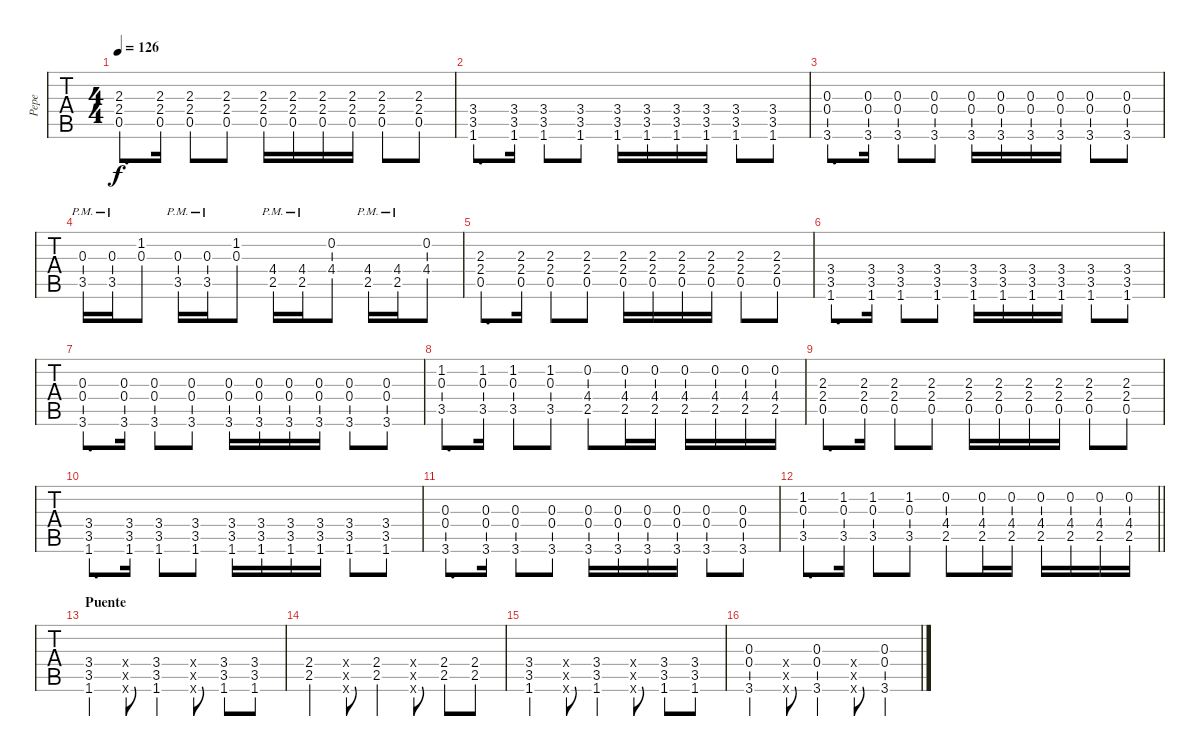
\track ("Pepe" "Pepe") {instrument distortionguitar}
\staff {tabs}
\tuning (Eb4 Bb3 Gb3 Db3 Ab2 Eb2) {hide}
\ts (4 4)
\tempo 126
\clef g2
\ks c
(2.3 2.4 0.5).8{d dy f} (2.3 2.4 0.5).16 (2.3 2.4 0.5).8 (2.3 2.4 0.5).8 (2.3 2.4 0.5).16 (2.3 2.4 0.5).16 (2.3 2.4 0.5).16 (2.3 2.4 0.5).16 (2.3 2.4 0.5).8 (2.3 2.4 0.5).8 |
(3.4 3.5 1.6).8{d} (3.4 3.5 1.6).16 (3.4 3.5 1.6).8 (3.4 3.5 1.6).8 (3.4 3.5 1.6).16 (3.4 3.5 1.6).16 (3.4 3.5 1.6).16 (3.4 3.5 1.6).16 (3.4 3.5 1.6).8 (3.4 3.5 1.6).8 |
(0.3 0.4 3.6).8{d} (0.3 0.4 3.6).16 (0.3 0.4 3.6).8 (0.3 0.4 3.6).8 (0.3 0.4 3.6).16 (0.3 0.4 3.6).16 (0.3 0.4 3.6).16 (0.3 0.4 3.6).16 (0.3 0.4 3.6).8 (0.3 0.4 3.6).8 |
(0.3{pm} 3.5{pm}).16 (0.3{pm} 3.5{pm}).16 (1.2 0.3).8 (0.3{pm} 3.5{pm}).16 (0.3{pm} 3.5).16 (1.2 0.3).8 (4.4{pm} 2.5{pm}).16 (4.4{pm} 2.5{pm}).16 (0.2 4.4).8 (4.4{pm} 2.5{pm}).16 (4.4{pm} 2.5{pm}).16 (0.2 4.4).8 |
(2.3 2.4 0.5).8{d} (2.3 2.4 0.5).16 (2.3 2.4 0.5).8 (2.3 2.4 0.5).8 (2.3 2.4 0.5).16 (2.3 2.4 0.5).16 (2.3 2.4 0.5).16 (2.3 2.4 0.5).16 (2.3 2.4 0.5).8 (2.3 2.4 0.5).8 |
(3.4 3.5 1.6).8{d} (3.4 3.5 1.6).16 (3.4 3.5 1.6).8 (3.4 3.5 1.6).8 (3.4 3.5 1.6).16 (3.4 3.5 1.6).16 (3.4 3.5 1.6).16 (3.4 3.5 1.6).16 (3.4 3.5 1.6).8 (3.4 3.5 1.6).8 |
(0.3 0.4 3.6).8{d} (0.3 0.4 3.6).16 (0.3 0.4 3.6).8 (0.3 0.4 3.6).8 (0.3 0.4 3.6).16 (0.3 0.4 3.6).16 (0.3 0.4 3.6).16 (0.3 0.4 3.6).16 (0.3 0.4 3.6).8 (0.3 0.4 3.6).8 |
(1.2 0.3 3.5).8{d} (1.2 0.3 3.5).16 (1.2 0.3 3.5).8 (1.2 0.3 3.5).8 (0.2 4.4 2.5).8 (0.2 4.4 2.5).16 (0.2 4.4 2.5).16 (0.2 4.4 2.5).16 (0.2 4.4 2.5).16 (0.2 4.4 2.5).16 (0.2 4.4 2.5).16 |
(2.3 2.4 0.5).8{d} (2.3 2.4 0.5).16 (2.3 2.4 0.5).8 (2.3 2.4 0.5).8 (2.3 2.4 0.5).16 (2.3 2.4 0.5).16 (2.3 2.4 0.5).16 (2.3 2.4 0.5).16 (2.3 2.4 0.5).8 (2.3 2.4 0.5).8 |
(3.4 3.5 1.6).8{d} (3.4 3.5 1.6).16 (3.4 3.5 1.6).8 (3.4 3.5 1.6).8 (3.4 3.5 1.6).16 (3.4 3.5 1.6).16 (3.4 3.5 1.6).16 (3.4 3.5 1.6).16 (3.4 3.5 1.6).8 (3.4 3.5 1.6).8 |
(0.3 0.4 3.6).8{d} (0.3 0.4 3.6).16 (0.3 0.4 3.6).8 (0.3 0.4 3.6).8 (0.3 0.4 3.6).16 (0.3 0.4 3.6).16 (0.3 0.4 3.6).16 (0.3 0.4 3.6).16 (0.3 0.4 3.6).8 (0.3 0.4 3.6).8 |
\barLineRight lightlight
(1.2 0.3 3.5).8{d} (1.2 0.3 3.5).16 (1.2 0.3 3.5).8 (1.2 0.3 3.5).8 (0.2 4.4 2.5).8 (0.2 4.4 2.5).16 (0.2 4.4 2.5).16 (0.2 4.4 2.5).16 (0.2 4.4 2.5).16 (0.2 4.4 2.5).16 (0.2 4.4 2.5).16 |
\section ("" "Puente")
(3.4 3.5 1.6).4{volume 16} (0.4{x} 0.5{x} 0.6{x}).8 (3.4 3.5 1.6).4 (0.4{x} 0.5{x} 0.6{x}).8 (3.4 3.5 1.6).8 (3.4 3.5 1.6).8 |
(2.4 2.5).4 (0.4{x} 0.5{x} 0.6{x}).8 (2.4 2.5).4 (0.4{x} 0.5{x} 0.6{x}).8 (2.4 2.5).8 (2.4 2.5).8 |
(3.4 3.5 1.6).4 (0.4{x} 0.5{x} 0.6{x}).8 (3.4 3.5 1.6).4 (0.4{x} 0.5{x} 0.6{x}).8 (3.4 3.5 1.6).8 (3.4 3.5 1.6).8 |
(0.3 0.4 3.6).4 (0.4{x} 0.5{x} 0.6{x}).8 (0.3 0.4 3.6).4 (0.4{x} 0.5{x} 0.6{x}).8 (0.3 0.4 3.6).4
